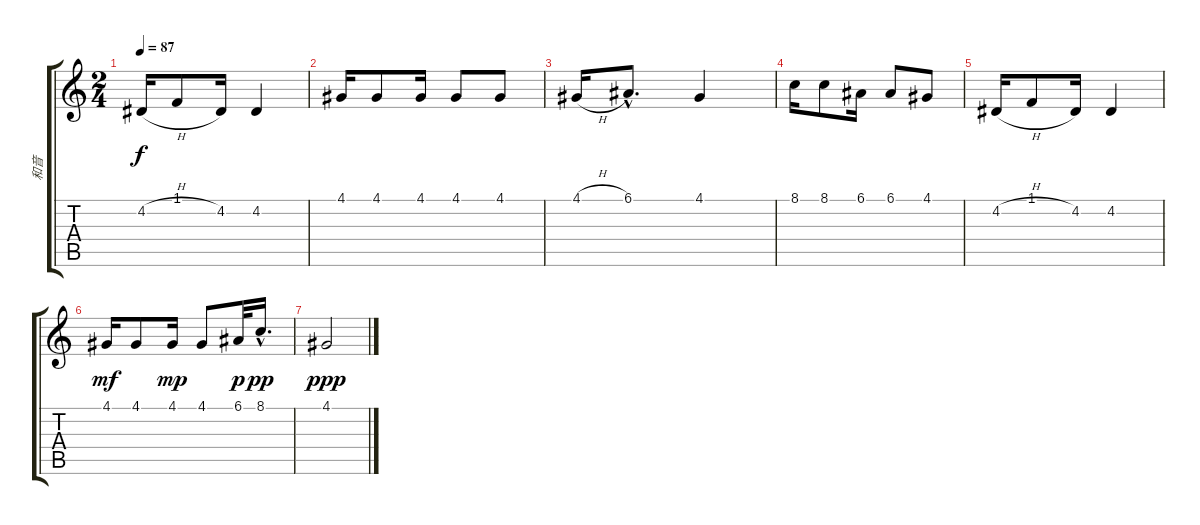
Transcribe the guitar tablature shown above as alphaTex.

\track ("和音" "和音") {instrument trumpet}
\staff {score tabs}
\tuning (E4 B3 G3 D3 A2 E2) {hide}
\ts (2 4)
\tempo 87
\clef g2
\ks c
4.2{h}.16{dy f} 1.1.8 4.2.16 4.2.4 |
4.1.16 4.1.8 4.1.16 4.1.8 4.1.8 |
4.1{h}.16 6.1{hac}.8{d} 4.1.4 |
8.1.16 8.1.8 6.1.16 6.1.8 4.1.8 |
4.2{h}.16 1.1.8 4.2.16 4.2.4 |
4.1.16{dy mf} 4.1.8 4.1.16{dy mp} 4.1.8 6.1.32{dy p} 8.1{hac}.16{d dy pp} |
4.1.2{dy ppp}
